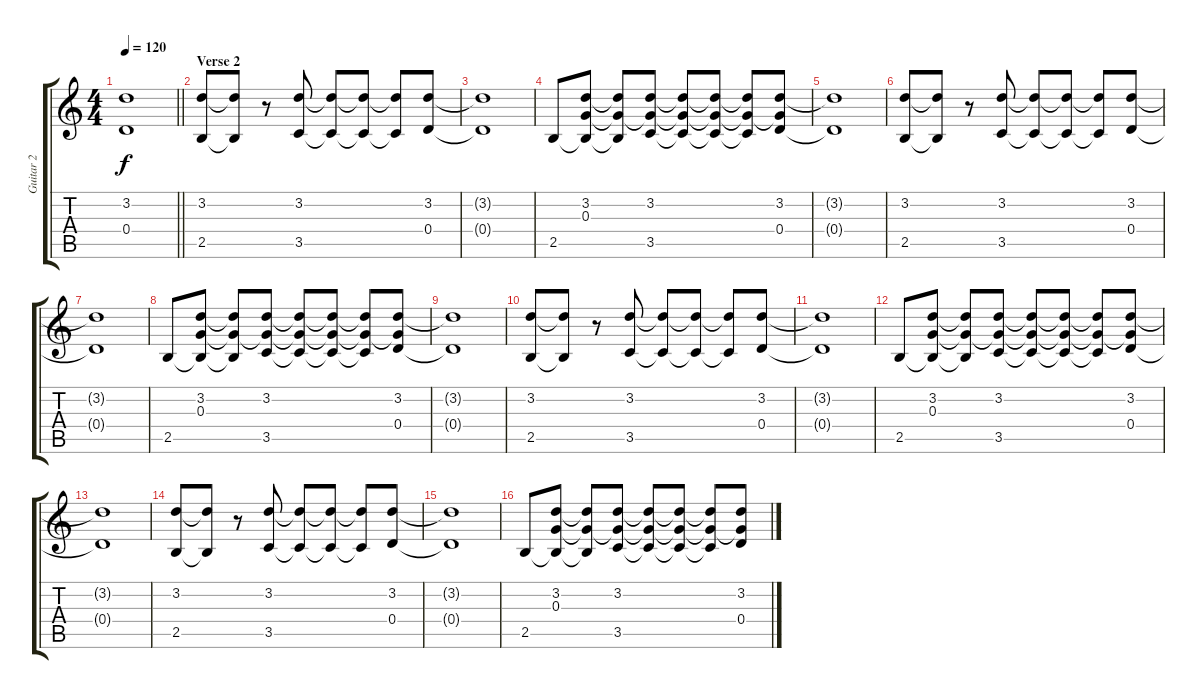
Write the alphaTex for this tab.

\track ("Guitar 2" "Guitar 2") {instrument acousticguitarsteel}
\staff {score tabs}
\tuning (E4 B3 G3 D3 A2 E2) {hide}
\ts (4 4)
\tempo 120
\clef g2
\barLineRight lightlight
\ks c
(3.2{t} 0.4{t}).1{dy f} |
\section ("" "Verse 2")
(3.2 2.5).8 (3.2{t} 2.5{t}).8 r.8 (3.2 3.5).8 (3.2{t} 3.5{t}).8 (3.2{t} 3.5{t}).8 (3.2{t} 3.5{t}).8 (3.2 0.4).8 |
(3.2{t} 0.4{t}).1 |
2.5.8 (3.2 0.3 2.5{t}).8 (3.2{t} 0.3{t} 2.5{t}).8 (3.2 0.3{t} 3.5).8 (3.2{t} 0.3{t} 3.5{t}).8 (3.2{t} 0.3{t} 3.5{t}).8 (3.2{t} 0.3{t} 3.5{t}).8 (3.2 0.3{t} 0.4).8 |
(3.2{t} 0.4{t}).1 |
(3.2 2.5).8 (3.2{t} 2.5{t}).8 r.8 (3.2 3.5).8 (3.2{t} 3.5{t}).8 (3.2{t} 3.5{t}).8 (3.2{t} 3.5{t}).8 (3.2 0.4).8 |
(3.2{t} 0.4{t}).1 |
2.5.8 (3.2 0.3 2.5{t}).8 (3.2{t} 0.3{t} 2.5{t}).8 (3.2 0.3{t} 3.5).8 (3.2{t} 0.3{t} 3.5{t}).8 (3.2{t} 0.3{t} 3.5{t}).8 (3.2{t} 0.3{t} 3.5{t}).8 (3.2 0.3{t} 0.4).8 |
(3.2{t} 0.4{t}).1 |
(3.2 2.5).8 (3.2{t} 2.5{t}).8 r.8 (3.2 3.5).8 (3.2{t} 3.5{t}).8 (3.2{t} 3.5{t}).8 (3.2{t} 3.5{t}).8 (3.2 0.4).8 |
(3.2{t} 0.4{t}).1 |
2.5.8 (3.2 0.3 2.5{t}).8 (3.2{t} 0.3{t} 2.5{t}).8 (3.2 0.3{t} 3.5).8 (3.2{t} 0.3{t} 3.5{t}).8 (3.2{t} 0.3{t} 3.5{t}).8 (3.2{t} 0.3{t} 3.5{t}).8 (3.2 0.3{t} 0.4).8 |
(3.2{t} 0.4{t}).1 |
(3.2 2.5).8 (3.2{t} 2.5{t}).8 r.8 (3.2 3.5).8 (3.2{t} 3.5{t}).8 (3.2{t} 3.5{t}).8 (3.2{t} 3.5{t}).8 (3.2 0.4).8 |
(3.2{t} 0.4{t}).1 |
2.5.8 (3.2 0.3 2.5{t}).8 (3.2{t} 0.3{t} 2.5{t}).8 (3.2 0.3{t} 3.5).8 (3.2{t} 0.3{t} 3.5{t}).8 (3.2{t} 0.3{t} 3.5{t}).8 (3.2{t} 0.3{t} 3.5{t}).8 (3.2 0.3{t} 0.4).8
